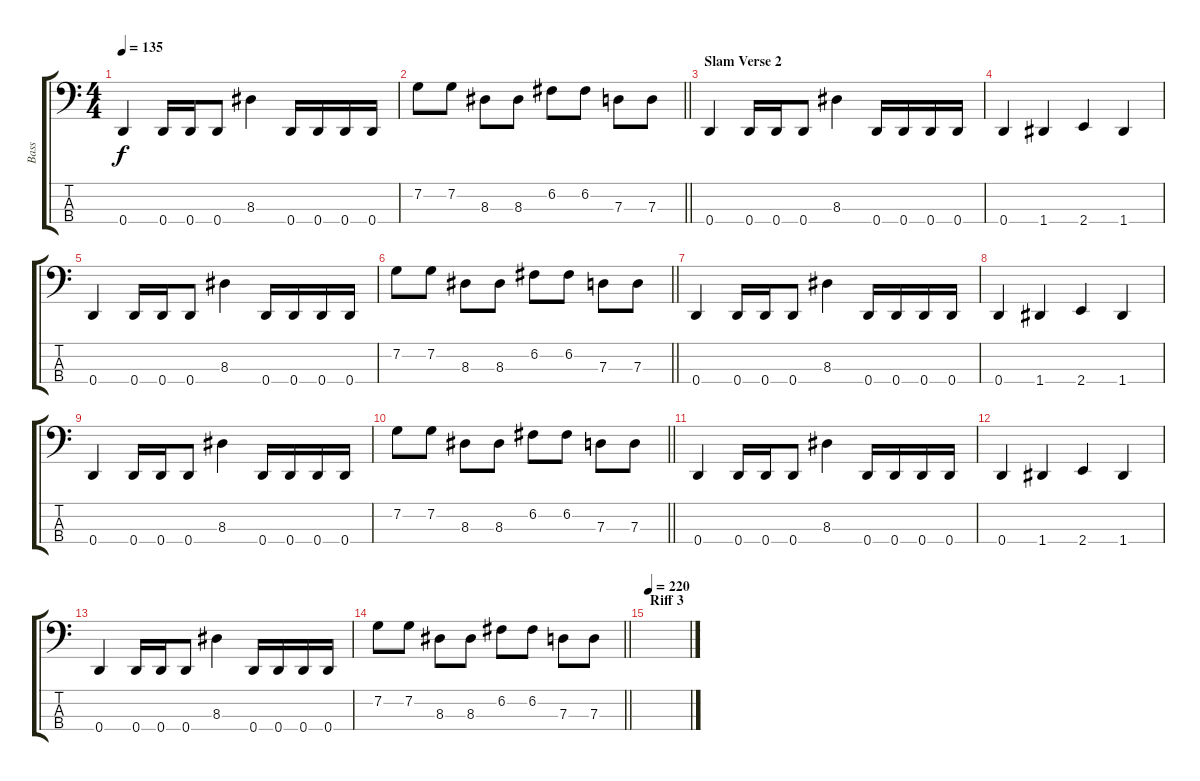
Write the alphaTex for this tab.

\track ("Bass" "Bass") {instrument electricbassfinger}
\staff {score tabs}
\tuning (F2 C2 G1 D1) {hide}
\ts (4 4)
\tempo 135
\clef f4
\ks c
0.4.4{dy f} 0.4.16 0.4.16 0.4.8 8.3.4 0.4.16 0.4.16 0.4.16 0.4.16 |
\barLineRight lightlight
7.2.8 7.2.8 8.3.8 8.3.8 6.2.8 6.2.8 7.3.8 7.3.8 |
\section ("" "Slam Verse 2")
0.4.4 0.4.16 0.4.16 0.4.8 8.3.4 0.4.16 0.4.16 0.4.16 0.4.16 |
0.4.4 1.4.4 2.4.4 1.4.4 |
0.4.4 0.4.16 0.4.16 0.4.8 8.3.4 0.4.16 0.4.16 0.4.16 0.4.16 |
\barLineRight lightlight
7.2.8 7.2.8 8.3.8 8.3.8 6.2.8 6.2.8 7.3.8 7.3.8 |
0.4.4 0.4.16 0.4.16 0.4.8 8.3.4 0.4.16 0.4.16 0.4.16 0.4.16 |
0.4.4 1.4.4 2.4.4 1.4.4 |
0.4.4 0.4.16 0.4.16 0.4.8 8.3.4 0.4.16 0.4.16 0.4.16 0.4.16 |
\barLineRight lightlight
7.2.8 7.2.8 8.3.8 8.3.8 6.2.8 6.2.8 7.3.8 7.3.8 |
0.4.4 0.4.16 0.4.16 0.4.8 8.3.4 0.4.16 0.4.16 0.4.16 0.4.16 |
0.4.4 1.4.4 2.4.4 1.4.4 |
0.4.4 0.4.16 0.4.16 0.4.8 8.3.4 0.4.16 0.4.16 0.4.16 0.4.16 |
\barLineRight lightlight
7.2.8 7.2.8 8.3.8 8.3.8 6.2.8 6.2.8 7.3.8 7.3.8 |
\section ("" "Riff 3")
\tempo 220
